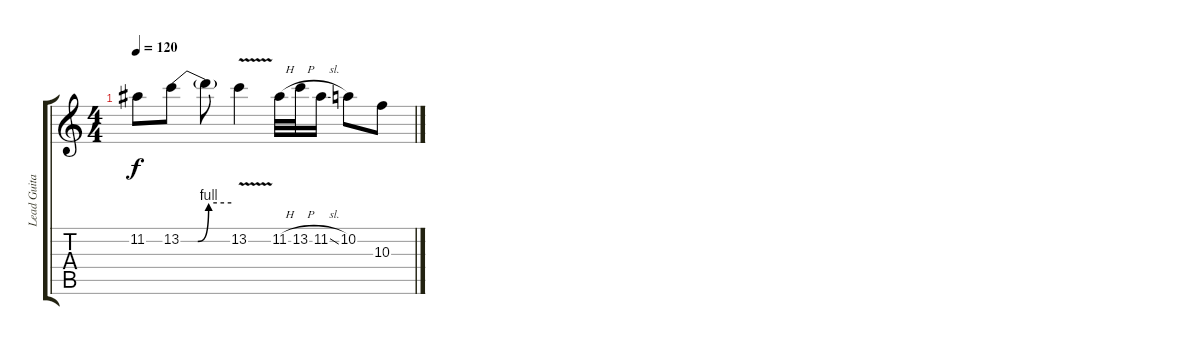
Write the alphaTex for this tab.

\track ("Lead Guitar" "Lead Guita") {instrument distortionguitar}
\staff {score tabs}
\tuning (E4 B3 G3 D3 A2 E2) {hide}
\ts (4 4)
\tempo 120
\clef g2
\ks c
11.2.8{dy f} 13.2{be (custom 0 0 20 0 33 4 60 4)}.8 13.2{t}.8 13.2{v}.4 11.2{h}.32 13.2{h}.32 11.2{sl}.16 10.2.8 10.3.8
